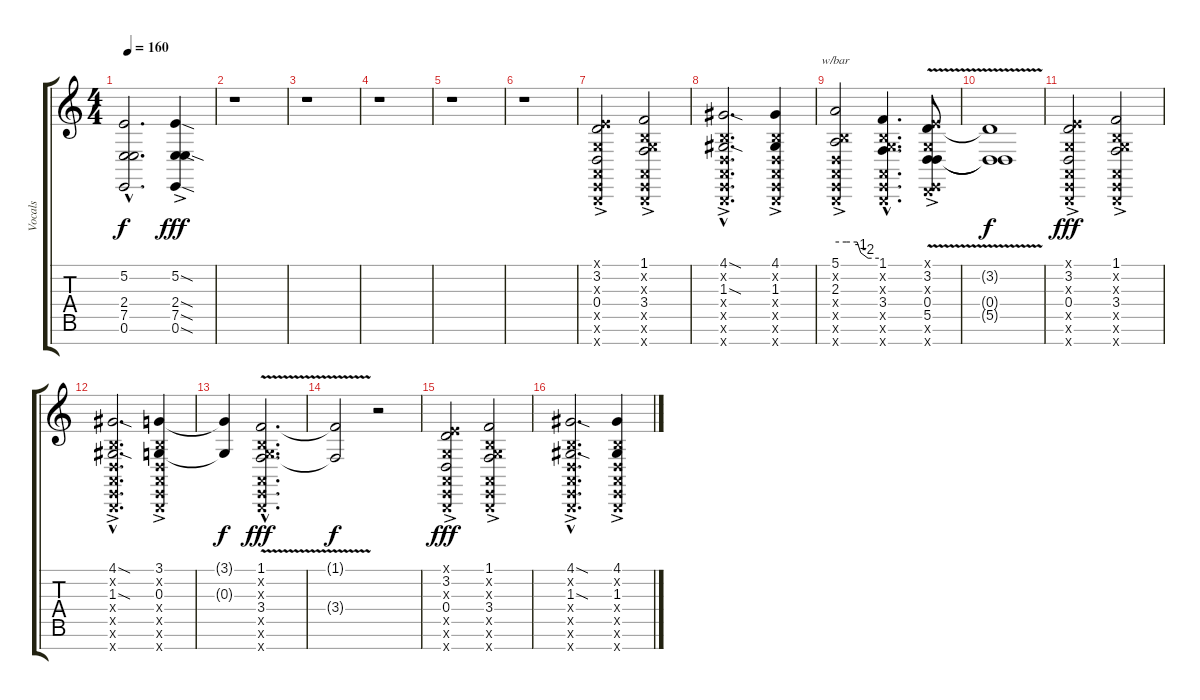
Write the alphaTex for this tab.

\track ("Vocals" "Vocals") {instrument stringensemble1}
\staff {score tabs}
\tuning (E4 B3 G3 D3 A2 E2 B1) {hide}
\ts (4 4)
\tempo 160
\clef g2
\ks c
(5.2{hac t} 2.4{hac t} 7.5{hac t} 0.6{hac t}).2{d dy f} (5.2{sod ac} 2.4{sod ac} 7.5{sod ac} 0.6{sod ac}).4{dy fff} |
r.1 |
r.1 |
r.1 |
r.1 |
r.1 |
(0.1{x} 3.2{ac} 0.3{x} 0.4{ac} 0.5{x} 0.6{x} 0.7{x}).2 (1.1{ac} 0.2{x} 0.3{x} 3.4{ac} 0.5{x} 0.6{x} 0.7{x}).2 |
(4.1{sod ac} 0.2{hac x} 1.3{sod hac} 0.4{hac x} 0.5{hac x} 0.6{hac x} 0.7{hac x}).2{d} (4.1{ac} 0.2{x} 1.3{ac} 0.4{x} 0.5{x} 0.6{x} 0.7{x}).4 |
(5.1{ac} 0.2{x} 2.3{ac} 0.4{x} 0.5{x} 0.6{x} 0.7{x}).2{tbe (custom default 0 0 15 0 30 0 35 -4 45 -8 60 -8)} (1.1{hac} 0.2{hac x} 0.3{hac x} 3.4{hac} 0.5{hac x} 0.6{hac x} 0.7{hac x}).4{d} (0.1{x} 3.2{v ac} 0.3{x} 0.4{v ac} 5.5{v ac} 0.6{x} 3.7{x}).8 |
(3.2{t} 0.4{t} 5.5{t}).1{dy f} |
(0.1{x} 3.2{ac} 0.3{x} 0.4{ac} 0.5{x} 0.6{x} 0.7{x}).2{dy fff} (1.1{ac} 0.2{x} 0.3{x} 3.4{ac} 0.5{x} 0.6{x} 0.7{x}).2 |
(4.1{sod ac} 0.2{hac x} 1.3{sod hac} 0.4{hac x} 0.5{hac x} 0.6{hac x} 0.7{hac x}).2{d} (3.1{ac} 0.2{x} 0.3{ac} 0.4{x} 0.5{x} 0.6{x} 0.7{x}).4 |
(3.1{t} 0.3{t}).4{dy f} (1.1{v hac} 0.2{hac x} 0.3{hac x} 3.4{v hac} 0.5{hac x} 0.6{hac x} 0.7{hac x}).2{d dy fff} |
(1.1{t} 3.4{t}).2{dy f} r.2 |
(0.1{x} 3.2{ac} 0.3{x} 0.4{ac} 0.5{x} 0.6{x} 0.7{x}).2{dy fff} (1.1{ac} 0.2{x} 0.3{x} 3.4{ac} 0.5{x} 0.6{x} 0.7{x}).2 |
(4.1{sod ac} 0.2{hac x} 1.3{sod hac} 0.4{hac x} 0.5{hac x} 0.6{hac x} 0.7{hac x}).2{d} (4.1{ac} 0.2{x} 1.3{ac} 0.4{x} 0.5{x} 0.6{x} 0.7{x}).4
